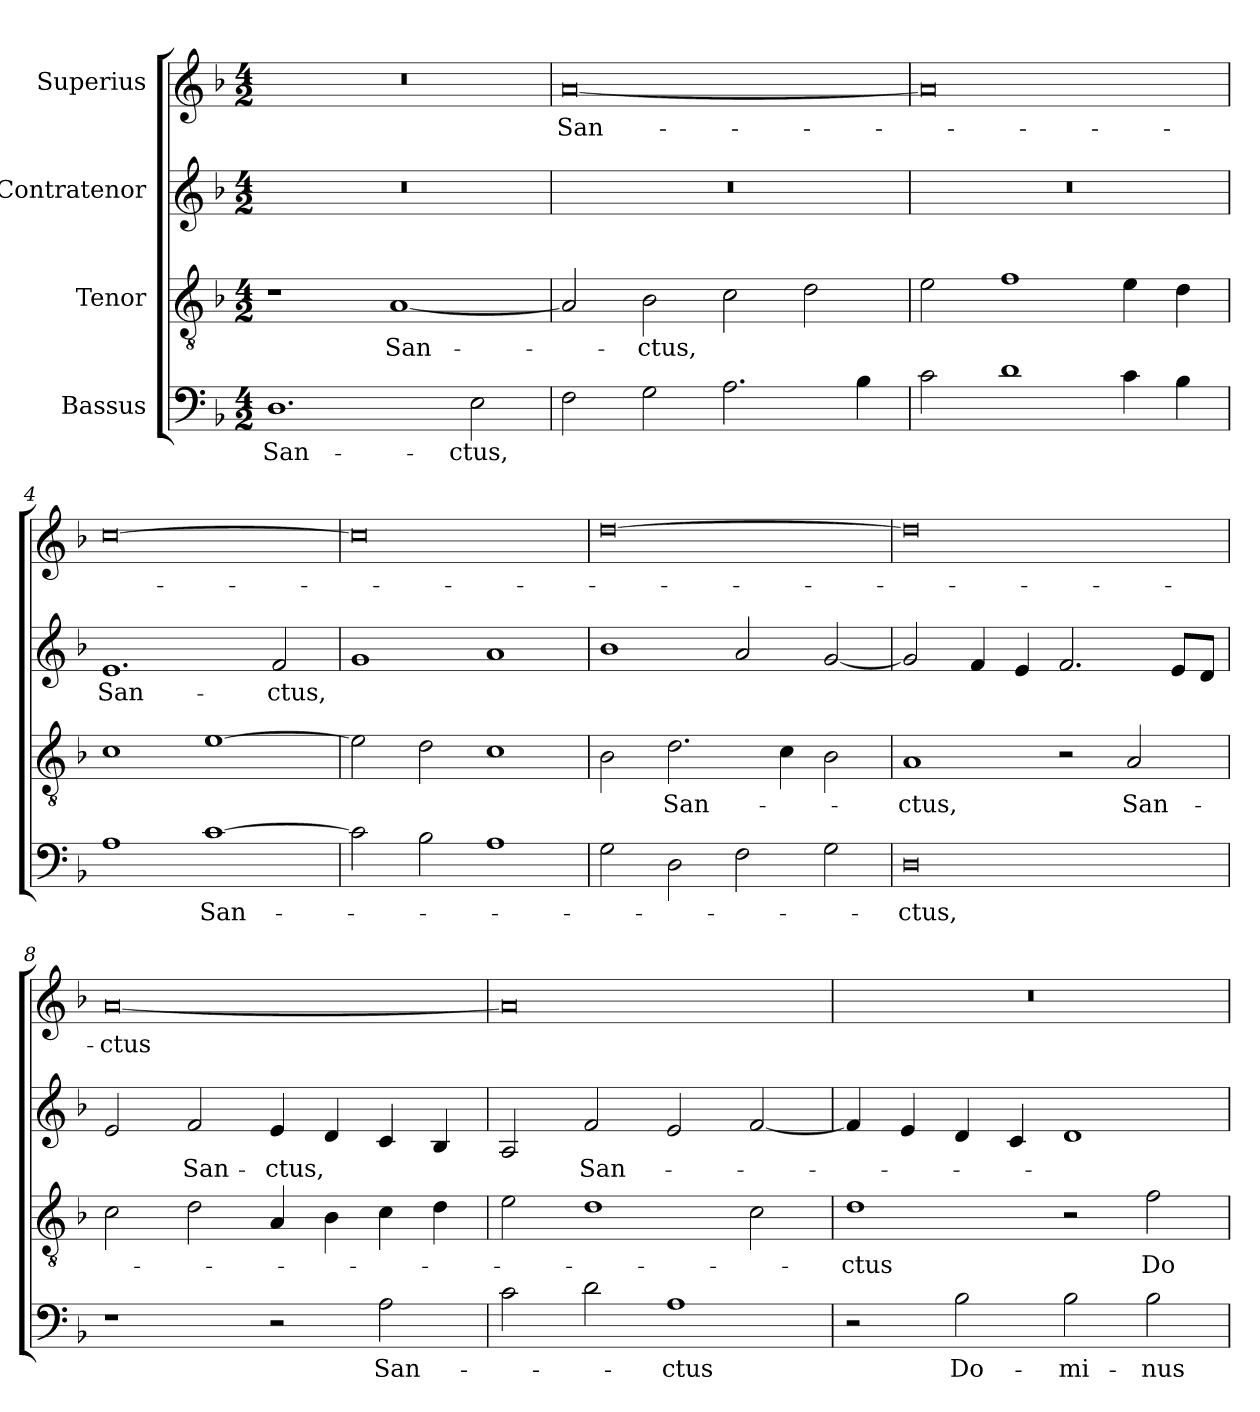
**kern	**text	**kern	**text	**kern	**text	**kern	**text
*part4	*part4	*part3	*part3	*part2	*part2	*part1	*part1
*staff4	*staff4	*staff3	*staff3	*staff2	*staff2	*staff1	*staff1
*I"Bassus	*	*I"Tenor	*	*I"Contratenor	*	*I"Superius	*
*clefF4	*	*clefGv2	*	*clefG2	*	*clefG2	*
*k[b-]	*	*k[b-]	*	*k[b-]	*	*k[b-]	*
*M4/2	*	*M4/2	*	*M4/2	*	*M4/2	*
=1	=1	=1	=1	=1	=1	=1	=1
1.D\	San-	1r	.	0r	.	0r	.
.	.	[1A/	San-	.	.	.	.
2E\	-ctus,	.	.	.	.	.	.
=2	=2	=2	=2	=2	=2	=2	=2
2F\	.	2A/]	.	0r	.	[0a/	San-
2G\	.	2B-\	-ctus,	.	.	.	.
2.A\	.	2c\	.	.	.	.	.
.	.	2d\	.	.	.	.	.
4B-\	.	.	.	.	.	.	.
=3	=3	=3	=3	=3	=3	=3	=3
2c\	.	2e\	.	0r	.	0a/]	.
1d\	.	1f\	.	.	.	.	.
4c\	.	4e\	.	.	.	.	.
4B-\	.	4d\	.	.	.	.	.
=4	=4	=4	=4	=4	=4	=4	=4
1A\	.	1c\	.	1.e/	San-	[0cc\	.
[1c\	San-	[1e\	.	.	.	.	.
.	.	.	.	2f/	-ctus,	.	.
=5	=5	=5	=5	=5	=5	=5	=5
2c\]	.	2e\]	.	1g/	.	0cc\]	.
2B-\	.	2d\	.	.	.	.	.
1A\	.	1c\	.	1a/	.	.	.
=6	=6	=6	=6	=6	=6	=6	=6
2G\	.	2B-\	.	1b-\	.	[0dd\	.
2D\	.	2.d\	San-	.	.	.	.
2F\	.	.	.	2a/	.	.	.
.	.	4c\	.	.	.	.	.
2G\	.	2B-\	.	[2g/	.	.	.
=7	=7	=7	=7	=7	=7	=7	=7
0D\	-ctus,	1A/	-ctus,	2g/]	.	0dd\]	.
.	.	.	.	4f/	.	.	.
.	.	.	.	4e/	.	.	.
.	.	2r	.	2.f/	.	.	.
.	.	2A/	San-	.	.	.	.
.	.	.	.	8e/L	.	.	.
.	.	.	.	8d/J	.	.	.
=8	=8	=8	=8	=8	=8	=8	=8
1r	.	2c\	.	2e/	.	[0a/	-ctus
.	.	2d\	.	2f/	San-	.	.
2r	.	4A/	.	4e/	-ctus,	.	.
.	.	4B-\	.	4d/	.	.	.
2A\	San-	4c\	.	4c/	.	.	.
.	.	4d\	.	4B-/	.	.	.
=9	=9	=9	=9	=9	=9	=9	=9
2c\	.	2e\	.	2A/	.	0a/]	.
2d\	.	1d\	.	2f/	San-	.	.
1A\	-ctus	.	.	2e/	.	.	.
.	.	2c\	.	[2f/	.	.	.
=10	=10	=10	=10	=10	=10	=10	=10
2r	.	1d\	-ctus	4f/]	.	0r	.
.	.	.	.	4e/	.	.	.
2B-\	Do-	.	.	4d/	.	.	.
.	.	.	.	4c/	.	.	.
2B-\	-mi-	2r	.	1d/	.	.	.
2B-\	-nus	2f\	Do-	.	.	.	.
=	=	=	=	=	=	=	=
*-	*-	*-	*-	*-	*-	*-	*-
